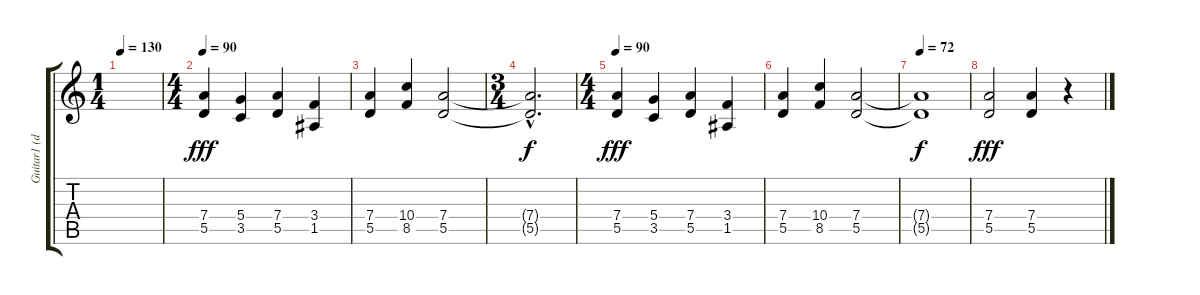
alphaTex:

\track ("Guitar1 (dist)" "Guitar1 (d") {instrument distortionguitar}
\staff {score tabs}
\tuning (E4 B3 G3 D3 A2 E2) {hide}
\ts (1 4)
\tempo 130
\clef g2
\ks c
|
\ts (4 4)
\tempo 90
(7.4 5.5).4{dy fff volume 16} (5.4 3.5).4 (7.4 5.5).4 (3.4 1.5).4 |
(7.4 5.5).4 (10.4 8.5).4 (7.4 5.5).2 |
\ts (3 4)
(7.4{hac t} 5.5{hac t}).2{d dy f} |
\ts (4 4)
\tempo 90
(7.4 5.5).4{dy fff} (5.4 3.5).4 (7.4 5.5).4 (3.4 1.5).4 |
(7.4 5.5).4 (10.4 8.5).4 (7.4 5.5).2 |
\tempo 72
(7.4{t} 5.5{t}).1{dy f} |
(7.4 5.5).2{dy fff} (7.4 5.5).4 r.4
